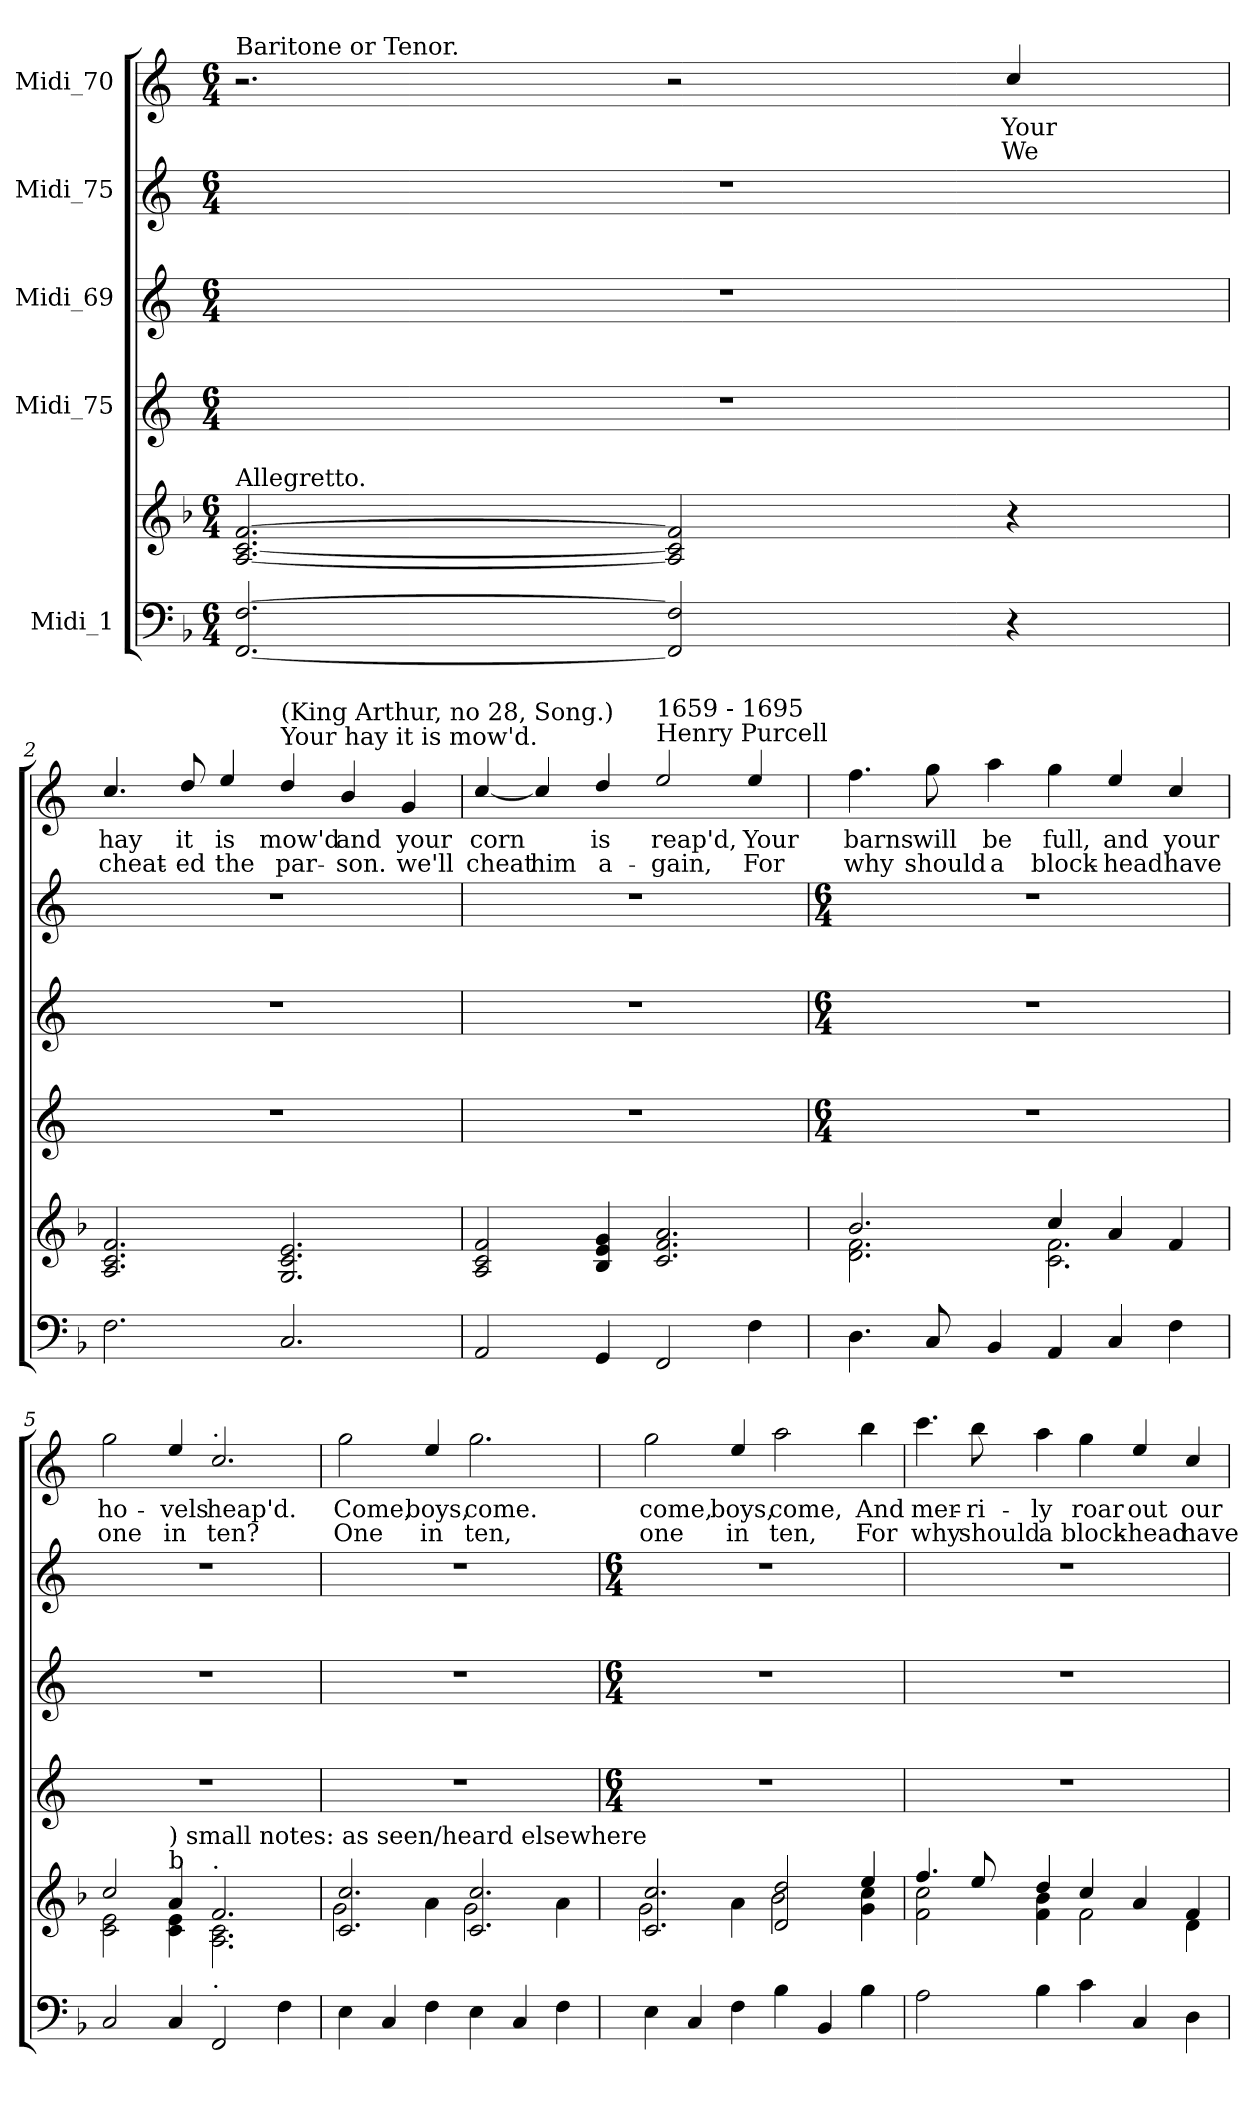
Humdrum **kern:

**kern	**kern	**kern	**kern	**kern	**kern	**text	**text
*part5	*part5	*part4	*part3	*part2	*part1	*part1	*part1
*staff6	*staff5	*staff4	*staff3	*staff2	*staff1	*staff1	*staff1
*I"Midi_1	*	*I"Midi_75	*I"Midi_69	*I"Midi_75	*I"Midi_70	*	*
*clefF4	*clefG2	*clefG2	*clefG2	*clefG2	*clefG2	*	*
*	*	*	*	*	*ITrd4c7	*	*
*k[b-]	*k[b-]	*k[]	*k[]	*k[]	*k[b-]	*	*
*F:	*F:	*	*	*	*F:	*	*
*M6/4	*M6/4	*M6/4	*M6/4	*M6/4	*M6/4	*	*
*MM150	*MM150	*MM150	*MM150	*MM150	*MM150	*	*
=1	=1	=1	=1	=1	=1	=1	=1
!	!	!	!	!	!LO:TX:a:t=Baritone or Tenor.	!	!
!	!LO:TX:a:t=Allegretto.	!	!	!	!	!	!
[2.FF/ [2.F/	[2.A/ [2.c/ [2.f/	1.r	1.r	1.r	2.r	.	.
2FF/] 2F/]	2A/] 2c/] 2f/]	.	.	.	2r	.	.
!	!	!	!	!	!	!LO:LY:b	!LO:LY:b
4r	4r	.	.	.	4f/	Your	We
=2	=2	=2	=2	=2	=2	=2	=2
!	!	!	!	!	!	!LO:LY:b	!LO:LY:b
2.F\	2.A/ 2.c/ 2.f/	1.r	1.r	1.r	4.f/	hay	cheat-
!	!	!	!	!	!	!LO:LY:b	!LO:LY:b
.	.	.	.	.	8g/	-it	ed
!	!	!	!	!	!	!LO:LY:b	!LO:LY:b
.	.	.	.	.	4a/	is	the
!	!	!	!	!	!LO:TX:a:t=Your hay it is mow'd.	!	!
!	!	!	!	!	!LO:TX:a:t=(King Arthur, no 28, Song.)	!	!
!	!	!	!	!	!	!LO:LY:b	!LO:LY:b
2.C/	2.G/ 2.c/ 2.e/	.	.	.	4g/	mow'd	par-
!	!	!	!	!	!	!LO:LY:b	!LO:LY:b
.	.	.	.	.	4e/	-and	son.
!	!	!	!	!	!	!LO:LY:b	!LO:LY:b
.	.	.	.	.	4c/	your	we'll
=3	=3	=3	=3	=3	=3	=3	=3
!	!	!	!	!	!	!LO:LY:b	!LO:LY:b
2AA/	2A/ 2c/ 2f/	1.r	1.r	1.r	[4f/	corn	cheat
!	!	!	!	!	!	!	!LO:LY:b
.	.	.	.	.	4f/]	.	him
!	!	!	!	!	!	!LO:LY:b	!LO:LY:b
4GG/	4B-/ 4e/ 4g/	.	.	.	4g/	is	a-
!	!	!	!	!	!LO:TX:a:t=Henry Purcell	!	!
!	!	!	!	!	!LO:TX:a:t=1659 - 1695	!	!
!	!	!	!	!	!	!LO:LY:b	!LO:LY:b
2FF/	2.c/ 2.f/ 2.a/	.	.	.	2a/	-reap'd,	gain,
!	!	!	!	!	!	!LO:LY:b	!LO:LY:b
4F\	.	.	.	.	4a/	Your	For
!!LO:LB:g=z
=4	=4	=4	=4	=4	=4	=4	=4
*	*	*M6/4	*M6/4	*M6/4	*	*	*
*	*^	*	*	*	*	*	*
!	!	!	!	!	!	!	!LO:LY:b	!LO:LY:b
4.D\	2.b-/	2.d\ 2.f\	1.r	1.r	1.r	4.b-\	barns	why
!	!	!	!	!	!	!	!LO:LY:b	!LO:LY:b
8C/	.	.	.	.	.	8cc\	will	should
!	!	!	!	!	!	!	!LO:LY:b	!LO:LY:b
4BB-/	.	.	.	.	.	4dd\	be	a
!	!	!	!	!	!	!	!LO:LY:b	!LO:LY:b
4AA/	4cc/	2.c\ 2.f\	.	.	.	4cc\	full,	block-
!	!	!	!	!	!	!	!LO:LY:b	!LO:LY:b
4C/	4a/	.	.	.	.	4a/	-and	head
!	!	!	!	!	!	!	!LO:LY:b	!LO:LY:b
4F\	4f/	.	.	.	.	4f/	your	have
=5	=5	=5	=5	=5	=5	=5	=5	=5
!	!	!	!	!	!	!	!LO:LY:b	!LO:LY:b
2C/	2cc/	2c\ 2e\	1.r	1.r	1.r	2cc\	ho-	-one
!	!LO:TX:a:t=b	!	!	!	!	!	!	!
!	!LO:TX:a:t=)  small notes&colon; as seen/heard elsewhere	!	!	!	!	!	!	!
!	!	!	!	!	!	!	!LO:LY:b	!LO:LY:b
4C/	4a/	4c\ 4e\	.	.	.	4a/	vels	in
!	!	!	!	!	!	!LO:TX:a:t=.	!	!
!	!LO:TX:a:t=.	!	!	!	!	!	!	!
!LO:TX:a:t=.	!	!	!	!	!	!	!	!
!	!	!	!	!	!	!	!LO:LY:b	!LO:LY:b
2FF/	2.f/	2.A\ 2.c\	.	.	.	2.f/	heap'd.	ten?
4F\	.	.	.	.	.	.	.	.
=6	=6	=6	=6	=6	=6	=6	=6	=6
!	!	!	!	!	!	!	!LO:LY:b	!LO:LY:b
4E\	2.c/ 2.cc/	2g\	1.r	1.r	1.r	2cc\	Come,	One
4C/	.	.	.	.	.	.	.	.
!	!	!	!	!	!	!	!LO:LY:b	!LO:LY:b
4F\	.	4a\	.	.	.	4a/	boys,	in
!	!	!	!	!	!	!	!LO:LY:b	!LO:LY:b
4E\	2.c/ 2.cc/	2g\	.	.	.	2.cc\	come.	ten,
4C/	.	.	.	.	.	.	.	.
4F\	.	4a\	.	.	.	.	.	.
!!LO:PB:g=z
=7	=7	=7	=7	=7	=7	=7	=7	=7
*	*	*	*M6/4	*M6/4	*M6/4	*	*	*
!	!	!	!	!	!	!	!LO:LY:b	!LO:LY:b
4E\	2.c/ 2.cc/	2g\	1.r	1.r	1.r	2cc\	come,	one
4C/	.	.	.	.	.	.	.	.
!	!	!	!	!	!	!	!LO:LY:b	!LO:LY:b
4F\	.	4a\	.	.	.	4a/	boys,	in
!	!	!	!	!	!	!	!LO:LY:b	!LO:LY:b
4B-\	2d/ 2dd/	2b-\	.	.	.	2dd\	come,	ten,
4BB-/	.	.	.	.	.	.	.	.
!	!	!	!	!	!	!	!LO:LY:b	!LO:LY:b
4B-\	4ee/	4g\ 4cc\	.	.	.	4ee\	And	For
=8	=8	=8	=8	=8	=8	=8	=8	=8
!	!	!	!	!	!	!	!LO:LY:b	!LO:LY:b
2A\	4.ff/	2f\ 2cc\	1.r	1.r	1.r	4.ff\	mer-	-why
!	!	!	!	!	!	!	!LO:LY:b	!LO:LY:b
.	8ee/	.	.	.	.	8ee\	ri-	-should
!	!	!	!	!	!	!	!LO:LY:b	!LO:LY:b
4B-\	4dd/	4f\ 4b-\	.	.	.	4dd\	ly	a
!	!	!	!	!	!	!	!LO:LY:b	!LO:LY:b
4c\	4cc/	2f\	.	.	.	4cc\	roar	block-
!	!	!	!	!	!	!	!LO:LY:b	!LO:LY:b
4C/	4a/	.	.	.	.	4a/	-out	head
!	!	!	!	!	!	!	!LO:LY:b	!LO:LY:b
4D\	4f/	4d\	.	.	.	4f/	our	have
*	*v	*v	*	*	*	*	*	*
=	=	=	=	=	=	=	=
*-	*-	*-	*-	*-	*-	*-	*-
